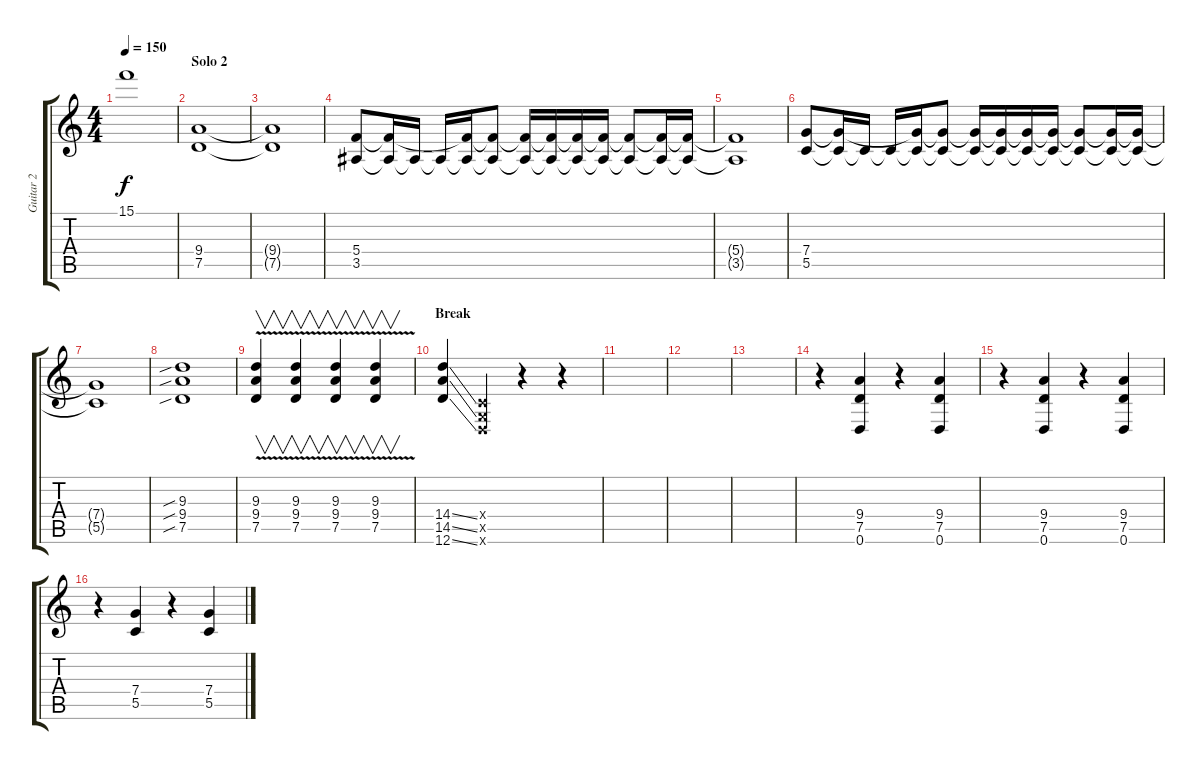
\track ("Guitar 2" "Guitar 2") {instrument distortionguitar}
\staff {score tabs}
\tuning (D4 A3 F3 C3 G2 D2) {hide}
\ts (4 4)
\tempo 150
\clef g2
\ks c
15.1{t}.1{dy f} |
\section ("" "Solo 2")
(9.4 7.5).1 |
(9.4{t} 7.5{t}).1 |
(5.4 3.5).8 (5.4{t} 3.5{t}).16 3.5{t}.16 3.5{t}.16 (5.4{t} 3.5{t}).16 (5.4{t} 3.5{t}).8 (5.4{t} 3.5{t}).16 (5.4{t} 3.5{t}).16 (5.4{t} 3.5{t}).16 (5.4{t} 3.5{t}).16 (5.4{t} 3.5{t}).8 (5.4{t} 3.5{t}).16 (5.4{t} 3.5{t}).16 |
(5.4{t} 3.5{t}).1 |
(7.4 5.5).8 (7.4{t} 5.5{t}).16 5.5{t}.16 5.5{t}.16 (7.4{t} 5.5{t}).16 (7.4{t} 5.5{t}).8 (7.4{t} 5.5{t}).16 (7.4{t} 5.5{t}).16 (7.4{t} 5.5{t}).16 (7.4{t} 5.5{t}).16 (7.4{t} 5.5{t}).8 (7.4{t} 5.5{t}).16 (7.4{t} 5.5{t}).16 |
(7.4{t} 5.5{t}).1 |
(9.3{sib} 9.4{sib} 7.5{sib}).1 |
(9.3 9.4 7.5{v}).4{v} (9.3 9.4 7.5{v}).4{v} (9.3 9.4 7.5{v}).4{v} (9.3 9.4 7.5{v}).4{v} |
\section ("" "Break")
(14.4{ss} 14.5{ss} 12.6{ss}).4 (0.4{x} 0.5{x} 0.6{x}).4 r.4 r.4 |
|
|
|
r.4 (9.4 7.5 0.6).4 r.4 (9.4 7.5 0.6).4 |
r.4 (9.4 7.5 0.6).4 r.4 (9.4 7.5 0.6).4 |
r.4 (7.4 5.5).4 r.4 (7.4 5.5).4
